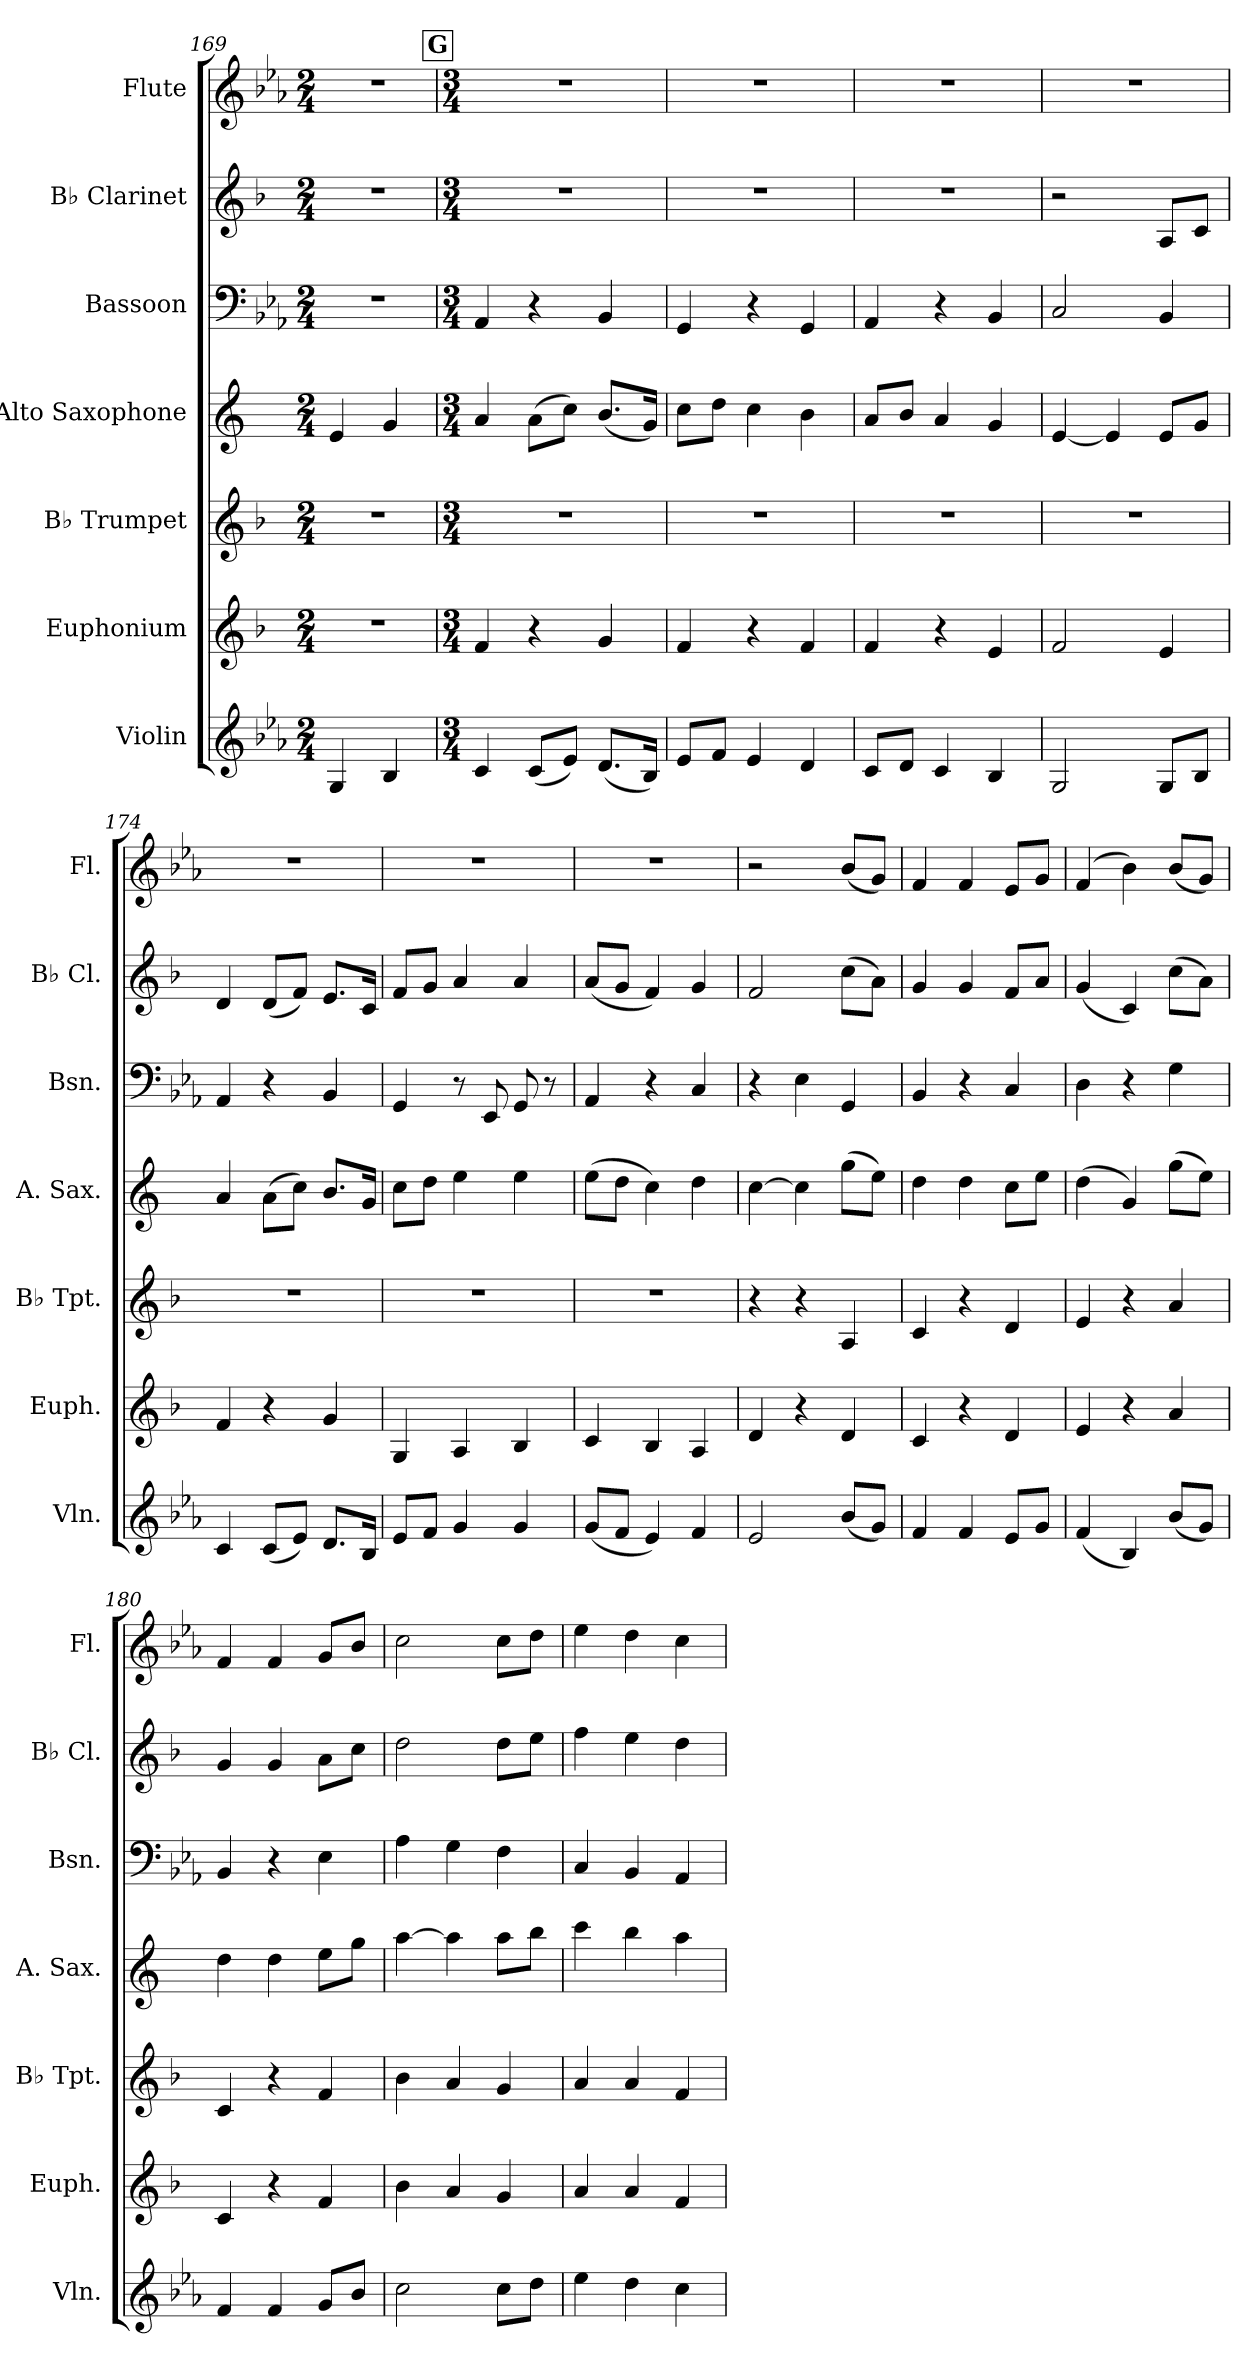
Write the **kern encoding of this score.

**kern	**kern	**kern	**kern	**kern	**kern	**kern
*part7	*part6	*part5	*part4	*part3	*part2	*part1
*staff7	*staff6	*staff5	*staff4	*staff3	*staff2	*staff1
*I"Violin	*I"Euphonium	*I"B♭ Trumpet	*I"Alto Saxophone	*I"Bassoon	*I"B♭ Clarinet	*I"Flute
*I'Vln.	*I'Euph.	*I'B♭ Tpt.	*I'A. Sax.	*I'Bsn.	*I'B♭ Cl.	*I'Fl.
*clefG2	*clefG2	*clefG2	*clefG2	*clefF4	*clefG2	*clefG2
*	*	*ITrd1c2	*ITrd5c9	*	*ITrd1c2	*
*k[b-e-a-]	*k[b-]	*k[b-e-a-]	*k[b-e-a-]	*k[b-e-a-]	*k[b-e-a-]	*k[b-e-a-]
*M2/4	*M2/4	*M2/4	*M2/4	*M2/4	*M2/4	*M2/4
*MM64	*MM64	*MM64	*MM64	*MM64	*MM64	*MM64
=169	=169	=169	=169	=169	=169	=169
4G/	2r	2r	4G/	2r	2r	2r
4B-/	.	.	4B-/	.	.	.
!!LO:REH:place=s1:a:B:fs=14:t=G
=170	=170	=170	=170	=170	=170	=170
*M3/4	*M3/4	*M3/4	*M3/4	*M3/4	*M3/4	*M3/4
4c/	4f/	2.r	4c/	4AA-/	2.r	2.r
(8c/L	4r	.	(8c\L	4r	.	.
8e-/J)	.	.	8e-\J)	.	.	.
(8.d/L	4g/	.	(8.d/L	4BB-/	.	.
16B-/Jk)	.	.	16B-/Jk)	.	.	.
=171	=171	=171	=171	=171	=171	=171
8e-/L	4f/	2.r	8e-\L	4GG/	2.r	2.r
8f/J	.	.	8f\J	.	.	.
4e-/	4r	.	4e-\	4r	.	.
4d/	4f/	.	4d\	4GG/	.	.
=172	=172	=172	=172	=172	=172	=172
8c/L	4f/	2.r	8c/L	4AA-/	2.r	2.r
8d/J	.	.	8d/J	.	.	.
4c/	4r	.	4c/	4r	.	.
4B-/	4e/	.	4B-/	4BB-/	.	.
!!LO:PB:g=z
=173	=173	=173	=173	=173	=173	=173
2G/	2f/	2.r	[4G/	2C/	2r	2.r
.	.	.	4G/]	.	.	.
8G/L	4e/	.	8G/L	4BB-/	8G/L	.
8B-/J	.	.	8B-/J	.	8B-/J	.
=174	=174	=174	=174	=174	=174	=174
4c/	4f/	2.r	4c/	4AA-/	4c/	2.r
(8c/L	4r	.	(8c\L	4r	(8c/L	.
8e-/J)	.	.	8e-\J)	.	8e-/J)	.
8.d/L	4g/	.	8.d/L	4BB-/	8.d/L	.
16B-/Jk	.	.	16B-/Jk	.	16B-/Jk	.
=175	=175	=175	=175	=175	=175	=175
8e-/L	4G/	2.r	8e-\L	4GG/	8e-/L	2.r
8f/J	.	.	8f\J	.	8f/J	.
4g/	4A/	.	4g\	8r	4g/	.
.	.	.	.	8EE-/	.	.
4g/	4B-/	.	4g\	8GG/	4g/	.
.	.	.	.	8r	.	.
=176	=176	=176	=176	=176	=176	=176
(8g/L	4c/	2.r	(8g\L	4AA-/	(8g/L	2.r
8f/J	.	.	8f\J	.	8f/J	.
4e-/)	4B-/	.	4e-\)	4r	4e-/)	.
4f/	4A/	.	4f\	4C/	4f/	.
=177	=177	=177	=177	=177	=177	=177
2e-/	4d/	4r	[4e-\	4r	2e-/	2r
.	4r	4r	4e-\]	4E-\	.	.
(8b-/L	4d/	4G/	(8b-\L	4GG/	(8b-\L	(8b-/L
8g/J)	.	.	8g\J)	.	8g\J)	8g/J)
=178	=178	=178	=178	=178	=178	=178
4f/	4c/	4B-/	4f\	4BB-/	4f/	4f/
4f/	4r	4r	4f\	4r	4f/	4f/
8e-/L	4d/	4c/	8e-\L	4C/	8e-/L	8e-/L
8g/J	.	.	8g\J	.	8g/J	8g/J
=179	=179	=179	=179	=179	=179	=179
(4f/	4e/	4d/	(4f\	4D\	(4f/	(4f/
4B-/)	4r	4r	4B-/)	4r	4B-/)	4b-\)
(8b-/L	4a/	4g/	(8b-\L	4G\	(8b-\L	(8b-/L
8g/J)	.	.	8g\J)	.	8g\J)	8g/J)
!!LO:PB:g=z
=180	=180	=180	=180	=180	=180	=180
4f/	4c/	4B-/	4f\	4BB-/	4f/	4f/
4f/	4r	4r	4f\	4r	4f/	4f/
8g/L	4f/	4e-/	8g\L	4E-\	8g\L	8g/L
8b-/J	.	.	8b-\J	.	8b-\J	8b-/J
=181	=181	=181	=181	=181	=181	=181
2cc\	4b-\	4a-\	[4cc\	4A-\	2cc\	2cc\
.	4a/	4g/	4cc\]	4G\	.	.
8cc\L	4g/	4f/	8cc\L	4F\	8cc\L	8cc\L
8dd\J	.	.	8dd\J	.	8dd\J	8dd\J
=182	=182	=182	=182	=182	=182	=182
4ee-\	4a/	4g/	4ee-\	4C/	4ee-\	4ee-\
4dd\	4a/	4g/	4dd\	4BB-/	4dd\	4dd\
4cc\	4f/	4e-/	4cc\	4AA-/	4cc\	4cc\
=	=	=	=	=	=	=
*-	*-	*-	*-	*-	*-	*-
